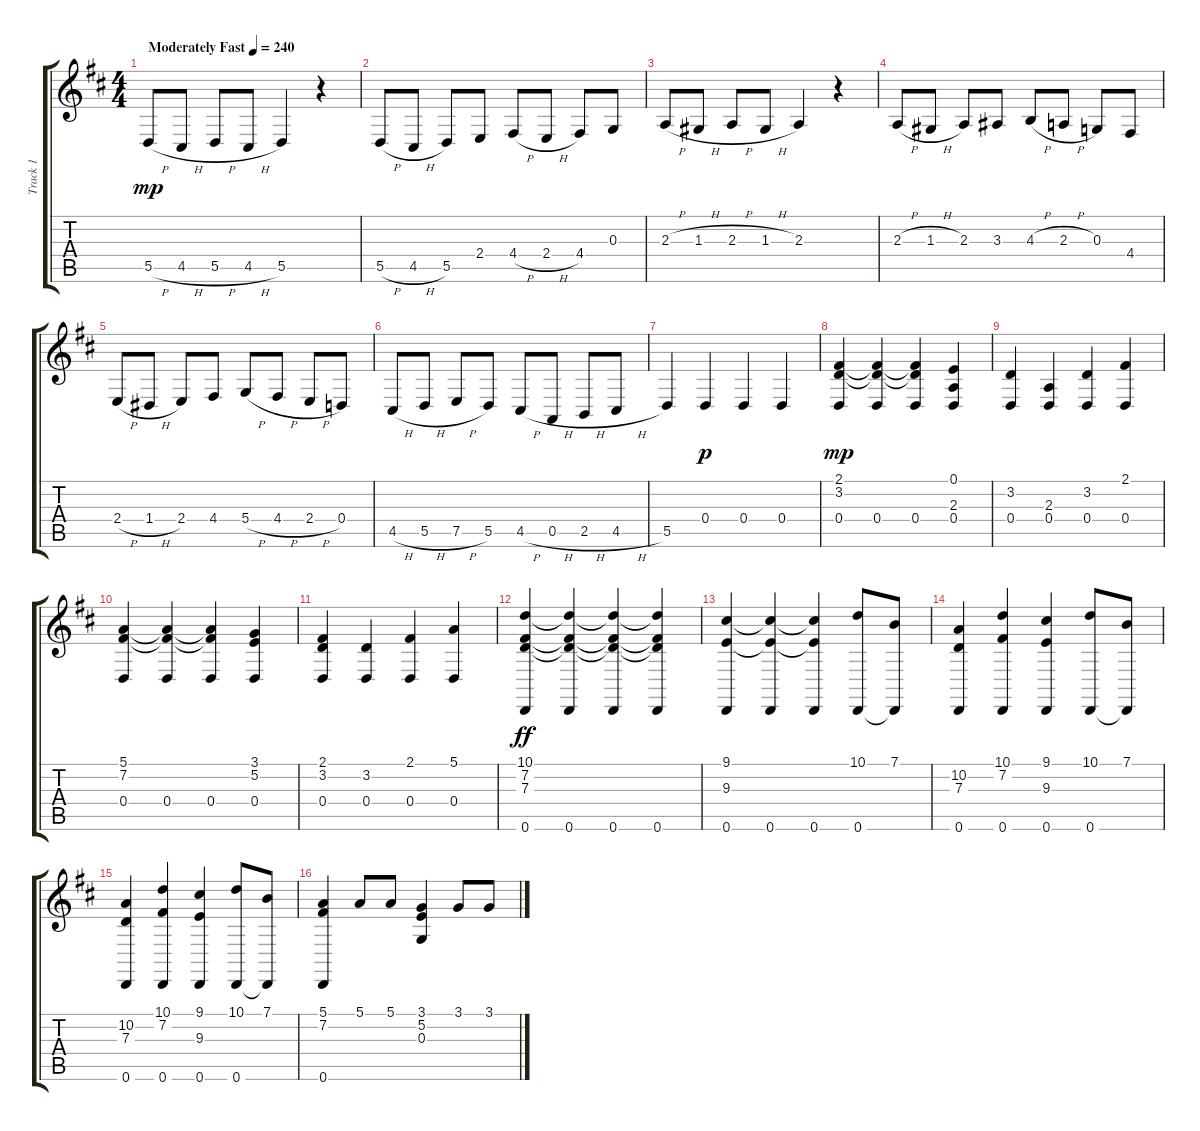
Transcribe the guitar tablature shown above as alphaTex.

\track ("Track 1" "Track 1") {instrument musicbox}
\staff {score tabs}
\tuning (E4 B3 G3 D3 A2 D2) {hide}
\ts (4 4)
\tempo (240 "Moderately Fast")
\clef g2
\ks d
5.5{h}.8{dy mp instrument musicbox} 4.5{h}.8 5.5{h}.8 4.5{h}.8 5.5.4 r.4 |
5.5{h}.8 4.5{h}.8 5.5.8 2.4.8 4.4{h}.8 2.4{h}.8 4.4.8 0.3.8 |
2.3{h}.8 1.3{h}.8 2.3{h}.8 1.3{h}.8 2.3.4 r.4 |
2.3{h}.8 1.3{h}.8 2.3.8 3.3.8 4.3{h}.8 2.3{h}.8 0.3.8 4.4.8 |
2.4{h}.8 1.4{h}.8 2.4.8 4.4.8 5.4{h}.8 4.4{h}.8 2.4{h}.8 0.4.8 |
4.5{h}.8 5.5{h}.8 7.5{h}.8 5.5.8 4.5{h}.8 0.5{h}.8 2.5{h}.8 4.5{h}.8 |
5.5.4 0.4.4{dy p} 0.4.4 0.4.4 |
(2.1 3.2 0.4).4{dy mp} (2.1{t} 3.2{t} 0.4).4 (2.1{t} 3.2{t} 0.4).4 (0.1 2.3 0.4).4 |
(3.2 0.4).4 (2.3 0.4).4 (3.2 0.4).4 (2.1 0.4).4 |
(5.1 7.2 0.4).4 (5.1{t} 7.2{t} 0.4).4 (5.1{t} 7.2{t} 0.4).4 (3.1 5.2 0.4).4 |
(2.1 3.2 0.4).4 (3.2 0.4).4 (2.1 0.4).4 (5.1 0.4).4 |
(10.1 7.2 7.3 0.6).4{dy ff} (10.1{t} 7.2{t} 7.3{t} 0.6).4 (10.1{t} 7.2{t} 7.3{t} 0.6).4 (10.1{t} 7.2{t} 7.3{t} 0.6).4 |
(9.1 9.3 0.6).4 (9.1{t} 9.3{t} 0.6).4 (9.1{t} 9.3{t} 0.6).4 (10.1 0.6).8 (7.1 0.6{t}).8 |
(10.2 7.3 0.6).4 (10.1 7.2 0.6).4 (9.1 9.3 0.6).4 (10.1 0.6).8 (7.1 0.6{t}).8 |
(10.2 7.3 0.6).4 (10.1 7.2 0.6).4 (9.1 9.3 0.6).4 (10.1 0.6).8 (7.1 0.6{t}).8 |
(5.1 7.2 0.6).4 5.1.8 5.1.8 (3.1 5.2 0.3).4 3.1.8 3.1.8
